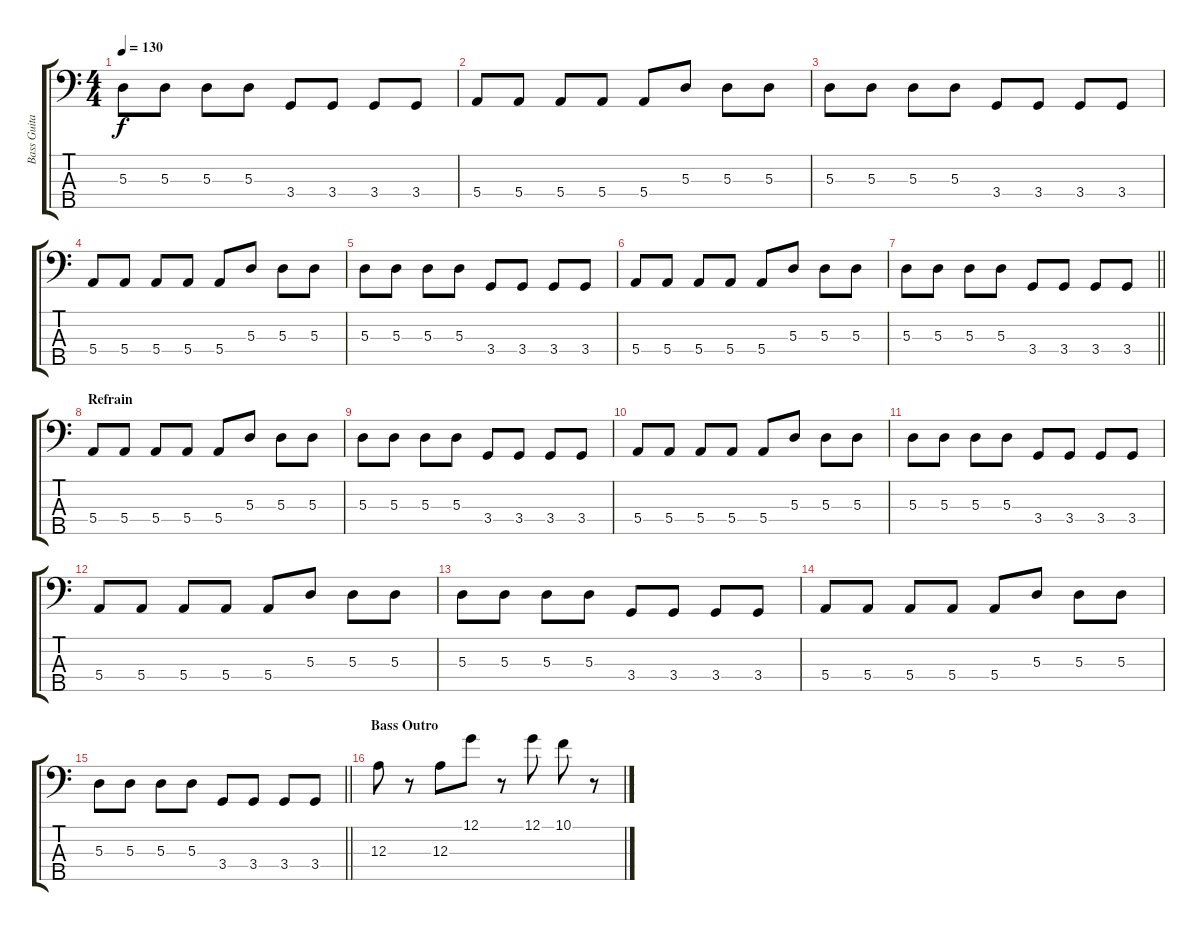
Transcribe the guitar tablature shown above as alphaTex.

\track ("Bass Guitar" "Bass Guita") {instrument electricbassfinger}
\staff {score tabs}
\tuning (G2 D2 A1 E1 B0) {hide}
\ts (4 4)
\tempo 130
\clef f4
\ks c
5.3.8{dy f} 5.3.8 5.3.8 5.3.8 3.4.8 3.4.8 3.4.8 3.4.8 |
5.4.8 5.4.8 5.4.8 5.4.8 5.4.8 5.3.8 5.3.8 5.3.8 |
5.3.8 5.3.8 5.3.8 5.3.8 3.4.8 3.4.8 3.4.8 3.4.8 |
5.4.8 5.4.8 5.4.8 5.4.8 5.4.8 5.3.8 5.3.8 5.3.8 |
5.3.8 5.3.8 5.3.8 5.3.8 3.4.8 3.4.8 3.4.8 3.4.8 |
5.4.8 5.4.8 5.4.8 5.4.8 5.4.8 5.3.8 5.3.8 5.3.8 |
\barLineRight lightlight
5.3.8 5.3.8 5.3.8 5.3.8 3.4.8 3.4.8 3.4.8 3.4.8 |
\section ("" "Refrain")
5.4.8 5.4.8 5.4.8 5.4.8 5.4.8 5.3.8 5.3.8 5.3.8 |
5.3.8 5.3.8 5.3.8 5.3.8 3.4.8 3.4.8 3.4.8 3.4.8 |
5.4.8 5.4.8 5.4.8 5.4.8 5.4.8 5.3.8 5.3.8 5.3.8 |
5.3.8 5.3.8 5.3.8 5.3.8 3.4.8 3.4.8 3.4.8 3.4.8 |
5.4.8 5.4.8 5.4.8 5.4.8 5.4.8 5.3.8 5.3.8 5.3.8 |
5.3.8 5.3.8 5.3.8 5.3.8 3.4.8 3.4.8 3.4.8 3.4.8 |
5.4.8 5.4.8 5.4.8 5.4.8 5.4.8 5.3.8 5.3.8 5.3.8 |
\barLineRight lightlight
5.3.8 5.3.8 5.3.8 5.3.8 3.4.8 3.4.8 3.4.8 3.4.8 |
\section ("" "Bass Outro")
12.3.8 r.8 12.3.8 12.1.8 r.8 12.1.8 10.1.8 r.8
